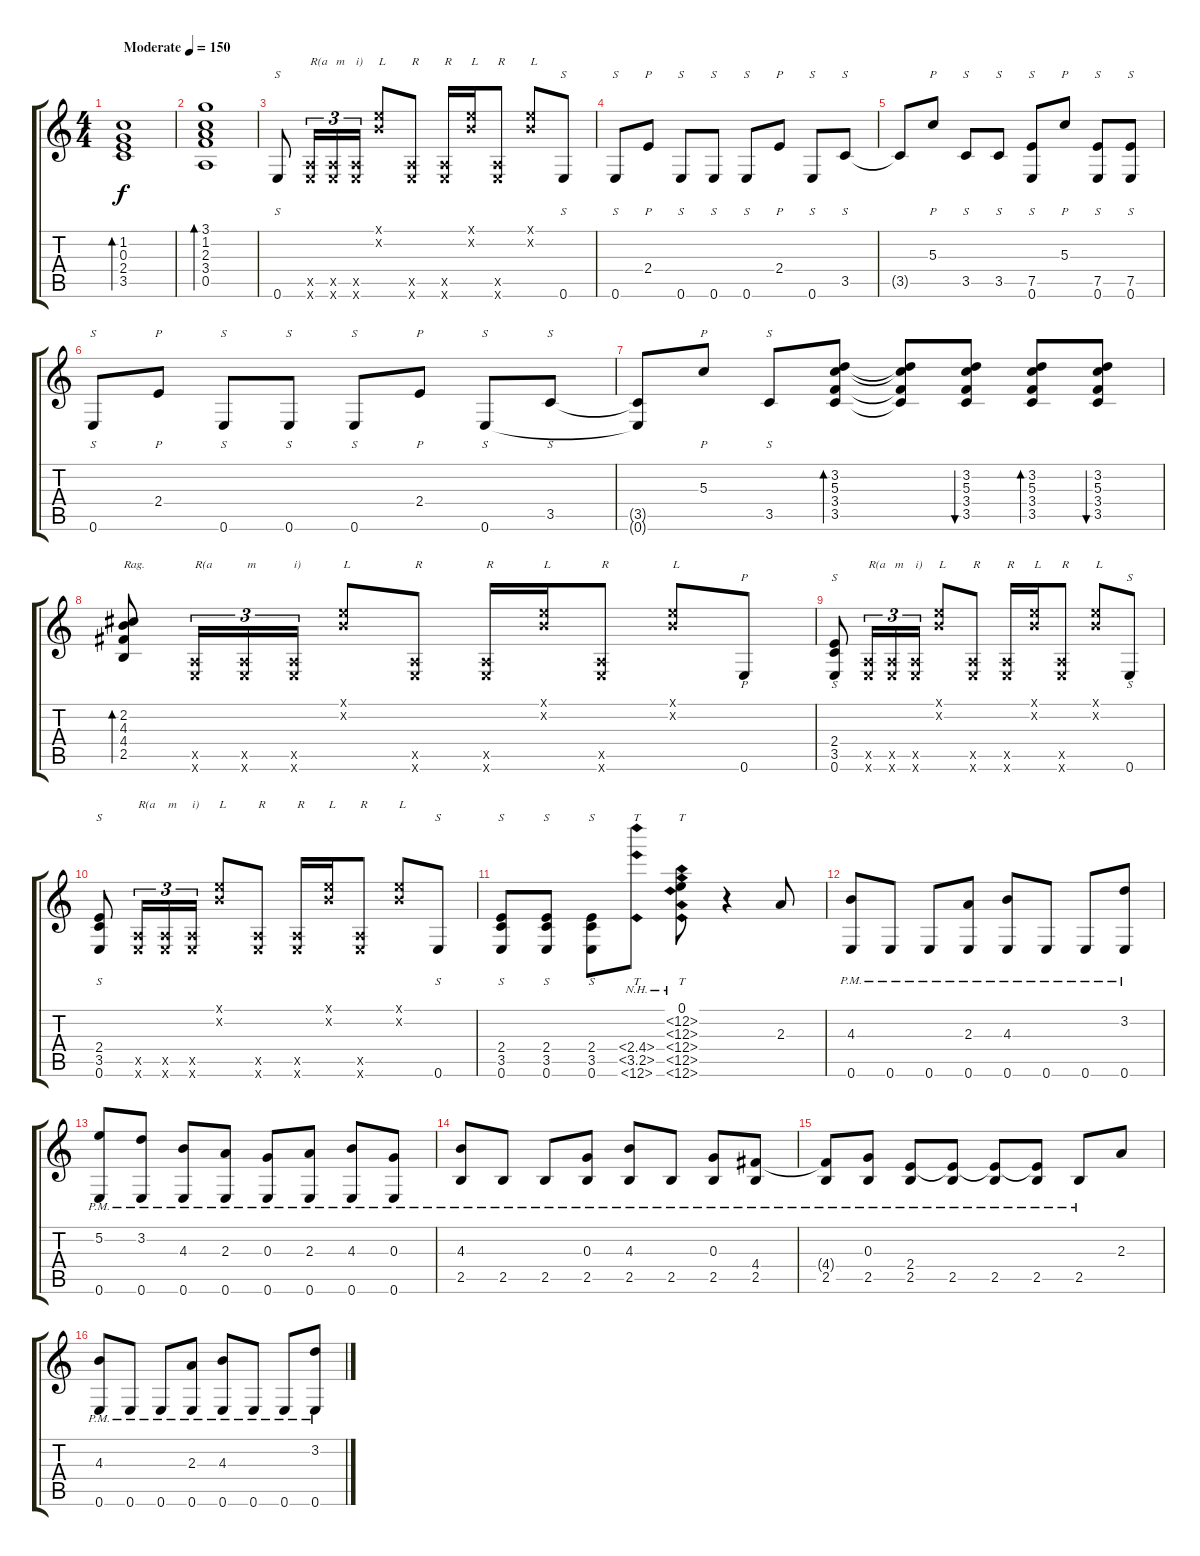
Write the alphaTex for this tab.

\track "" {instrument acousticguitarsteel}
\staff {score tabs}
\tuning (E4 B3 G3 D3 A2 E2) {hide}
\ts (4 4)
\tempo (150 "Moderate")
\clef g2
\ks c
(1.2 0.3 2.4 3.5).1{bd 120 dy f instrument acousticguitarsteel} |
(3.1 1.2 2.3 3.4 0.5).1{bd 120} |
0.6.8{s} (0.5{x} 0.6{x}).16{tu (3 2) txt "R(a"} (0.5{x} 0.6{x}).16{tu (3 2) txt " m"} (0.5{x} 0.6{x}).16{tu (3 2) txt "i)"} (0.1{x} 0.2{x}).8{txt "L"} (0.5{x} 0.6{x}).8{txt "R"} (0.5{x} 0.6{x}).16{txt "R"} (0.1{x} 0.2{x}).16{txt "L"} (0.5{x} 0.6{x}).8{txt "R"} (0.1{x} 0.2{x}).8{txt "L"} 0.6.8{s} |
0.6.8{s} 2.4.8{p} 0.6.8{s} 0.6.8{s} 0.6.8{s} 2.4.8{p} 0.6.8{s} 3.5.8{s} |
3.5{t}.8 5.3.8{p} 3.5.8{s} 3.5.8{s} (7.5 0.6).8{s} 5.3.8{p} (7.5 0.6).8{s} (7.5 0.6).8{s} |
0.6.8{s} 2.4.8{p} 0.6.8{s} 0.6.8{s} 0.6.8{s} 2.4.8{p} 0.6.8{s} 3.5.8{s} |
(3.5{t} 0.6{t}).8 5.3.8{p} 3.5.8{s txt " "} (3.2 5.3 3.4 3.5).8{bd 60} (3.2{t} 5.3{t} 3.4{t} 3.5{t}).8 (3.2 5.3 3.4 3.5).8{bu 60} (3.2 5.3 3.4 3.5).8{bd 60} (3.2 5.3 3.4 3.5).8{bu 60} |
(2.2 4.3 4.4 2.5).8{bd 240 txt "Rag."} (0.5{x} 0.6{x}).16{tu (3 2) txt "R(a"} (0.5{x} 0.6{x}).16{tu (3 2) txt " m"} (0.5{x} 0.6{x}).16{tu (3 2) txt "i)"} (0.1{x} 0.2{x}).8{txt "L"} (0.5{x} 0.6{x}).8{txt "R"} (0.5{x} 0.6{x}).16{txt "R"} (0.1{x} 0.2{x}).16{txt "L"} (0.5{x} 0.6{x}).8{txt "R"} (0.1{x} 0.2{x}).8{txt "L"} 0.6.8{p} |
(2.4 3.5 0.6).8{s} (0.5{x} 0.6{x}).16{tu (3 2) txt "R(a"} (0.5{x} 0.6{x}).16{tu (3 2) txt " m"} (0.5{x} 0.6{x}).16{tu (3 2) txt "i)"} (0.1{x} 0.2{x}).8{txt "L"} (0.5{x} 0.6{x}).8{txt "R"} (0.5{x} 0.6{x}).16{txt "R"} (0.1{x} 0.2{x}).16{txt "L"} (0.5{x} 0.6{x}).8{txt "R"} (0.1{x} 0.2{x}).8{txt "L"} 0.6.8{s} |
(2.4 3.5 0.6).8{s} (0.5{x} 0.6{x}).16{tu (3 2) txt "R(a"} (0.5{x} 0.6{x}).16{tu (3 2) txt " m"} (0.5{x} 0.6{x}).16{tu (3 2) txt "i)"} (0.1{x} 0.2{x}).8{txt "L"} (0.5{x} 0.6{x}).8{txt "R"} (0.5{x} 0.6{x}).16{txt "R"} (0.1{x} 0.2{x}).16{txt "L"} (0.5{x} 0.6{x}).8{txt "R"} (0.1{x} 0.2{x}).8{txt "L"} 0.6.8{s} |
(2.4 3.5 0.6).8{s} (2.4 3.5 0.6).8{s} (2.4 3.5 0.6).8{s} (2.4{nh} 3.5{nh} 0.6{nh}).8{tt} (0.1 0.2{nh} 0.3{nh} 0.4{nh} 0.5{nh} 0.6{nh}).8{tt} r.4 2.3.8 |
(4.3 0.6{pm}).8 0.6{pm}.8 0.6{pm}.8 (2.3 0.6{pm}).8 (4.3 0.6{pm}).8 0.6{pm}.8 0.6{pm}.8 (3.2 0.6{pm}).8 |
(5.2 0.6{pm}).8 (3.2 0.6{pm}).8 (4.3 0.6{pm}).8 (2.3 0.6{pm}).8 (0.3 0.6{pm}).8 (2.3 0.6{pm}).8 (4.3 0.6{pm}).8 (0.3 0.6{pm}).8 |
(4.3 2.5{pm}).8 2.5{pm}.8 2.5{pm}.8 (0.3 2.5{pm}).8 (4.3 2.5{pm}).8 2.5{pm}.8 (0.3 2.5{pm}).8 (4.4 2.5{pm}).8 |
(4.4{t} 2.5{pm}).8 (0.3 2.5{pm}).8 (2.4 2.5{pm}).8 (2.4{t} 2.5{pm}).8 (2.4{t} 2.5{pm}).8 (2.4{t} 2.5{pm}).8 2.5{pm}.8 2.3.8 |
(4.3 0.6{pm}).8 0.6{pm}.8 0.6{pm}.8 (2.3 0.6{pm}).8 (4.3 0.6{pm}).8 0.6{pm}.8 0.6{pm}.8 (3.2 0.6{pm}).8
